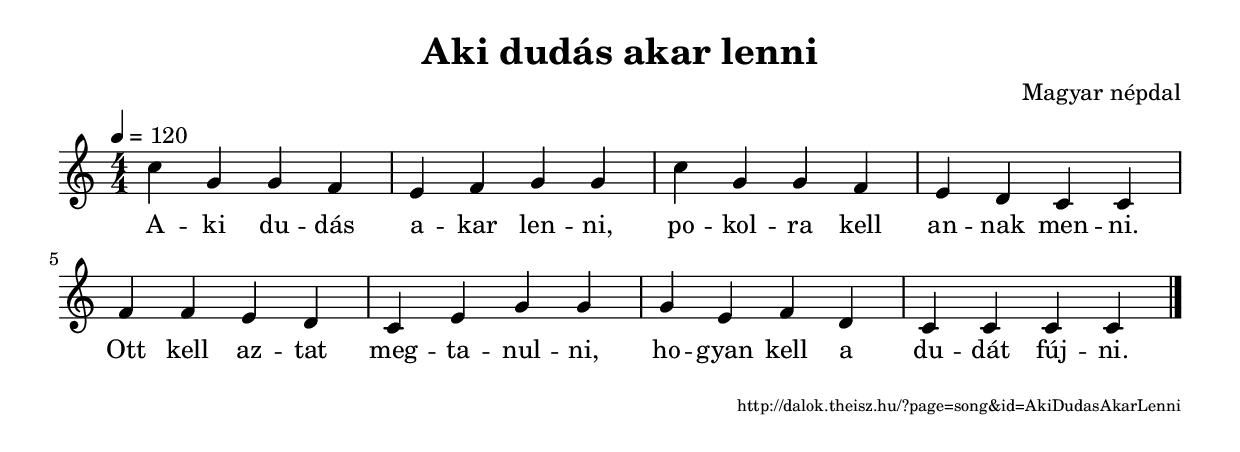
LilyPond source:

\version "2.10.33"


\header {
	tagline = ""	title = "Aki dudás akar lenni"
	composer = "Magyar népdal"
}

VoiceA = { \key c \major \override Staff.TimeSignature #'style = #'()  \time 4/4 \tempo 4=120
	\relative f' { c'4 g g f e f g g
c g g f e d c c
f f e d c e g g
g e f d c c c c \bar "|."
	}
}
SplitLyricsA = \lyricmode { 
A -- ki du -- dás a -- kar len -- ni,
po -- kol -- ra kell an -- nak men -- ni.
Ott kell az -- tat meg -- ta -- nul -- ni,
ho -- gyan kell a du -- dát fúj -- ni.
}
\score {
	<<
		\context Voice = songStaff { \VoiceA }
		\lyricsto "songStaff" \new Lyrics \SplitLyricsA
	>>
	\layout {
		indent = #0
	}
}

\score {
	<<
		\context Voice = songStaff { \VoiceA }
	>>
	\midi {
	}
}

\markup { \fill-line { \hspace #1 \super http://dalok.theisz.hu/?page=song&id=AkiDudasAkarLenni } }

\paper {
}
